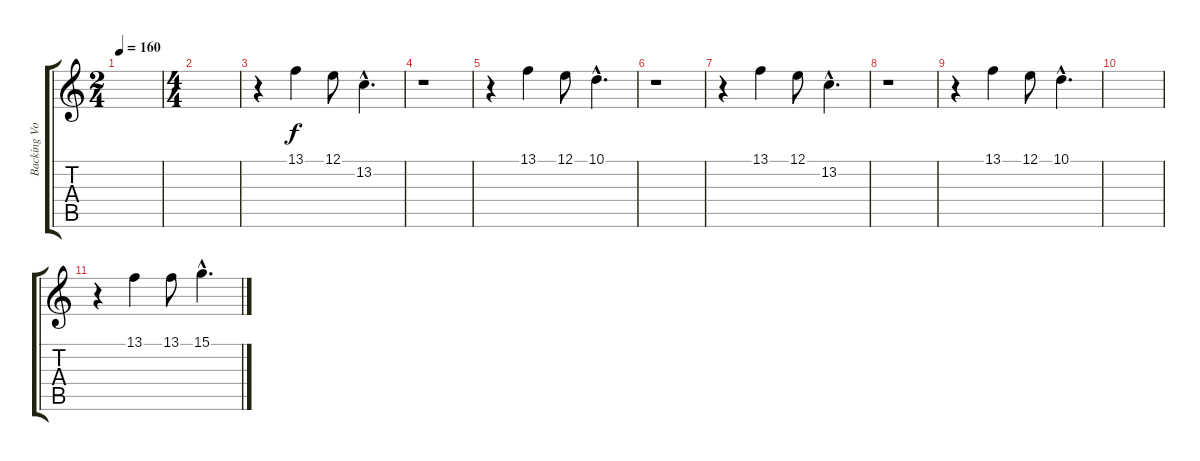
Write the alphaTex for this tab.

\track ("Backing Vocals" "Backing Vo") {instrument oboe}
\staff {score tabs}
\tuning (E4 B3 G3 D3 A2 E2) {hide}
\ts (2 4)
\tempo 160
\clef g2
\ks c
|
\ts (4 4)
|
r.4 13.1.4 12.1.8 13.2{hac}.4{d} |
r.1 |
r.4 13.1.4 12.1.8 10.1{hac}.4{d} |
r.1 |
r.4 13.1.4 12.1.8 13.2{hac}.4{d} |
r.1 |
r.4 13.1.4 12.1.8 10.1{hac}.4{d} |
|
r.4 13.1.4 13.1.8 15.1{hac}.4{d}
